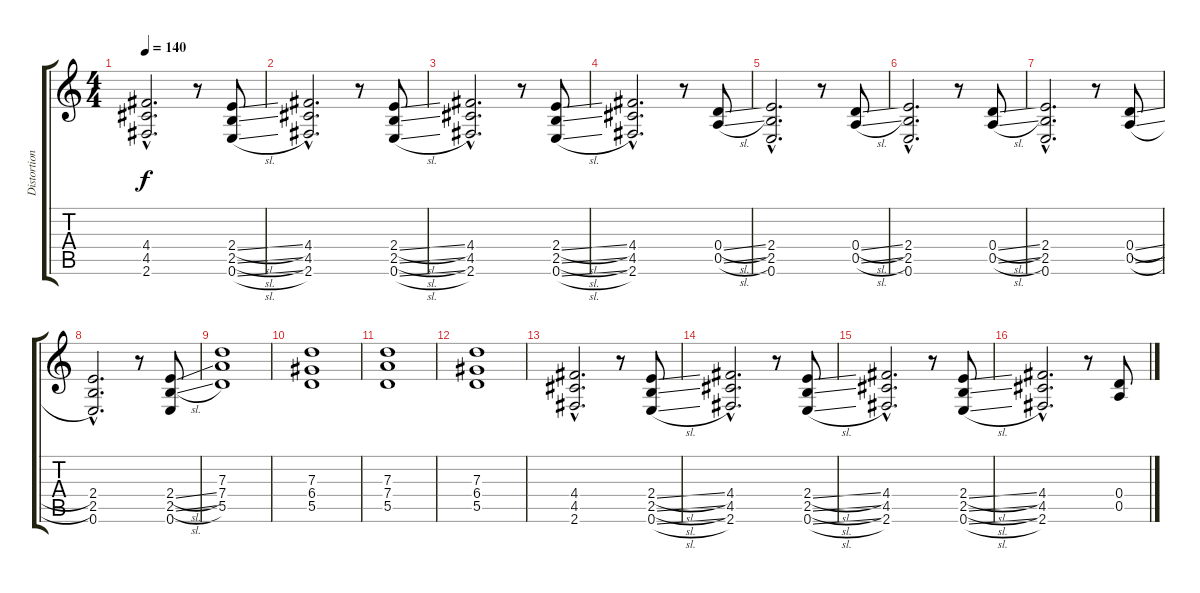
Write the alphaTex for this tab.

\track ("Distortion Guitar" "Distortion") {instrument distortionguitar}
\staff {score tabs}
\tuning (E4 B3 G3 D3 A2 E2) {hide}
\ts (4 4)
\tempo 140
\clef g2
\ks c
(4.4{hac} 4.5{hac} 2.6{hac}).2{d dy f instrument distortionguitar} r.8 (2.4{sl} 2.5{sl} 0.6{sl}).8 |
(4.4{hac} 4.5{hac} 2.6{hac}).2{d} r.8 (2.4{sl} 2.5{sl} 0.6{sl}).8 |
(4.4{hac} 4.5{hac} 2.6{hac}).2{d} r.8 (2.4{sl} 2.5{sl} 0.6{sl}).8 |
(4.4{hac} 4.5{hac} 2.6{hac}).2{d} r.8 (0.4{sl} 0.5{sl}).8 |
(2.4{hac} 2.5{hac} 0.6{hac}).2{d} r.8 (0.4{sl} 0.5{sl}).8 |
(2.4{hac} 2.5{hac} 0.6{hac}).2{d} r.8 (0.4{sl} 0.5{sl}).8 |
(2.4{hac} 2.5{hac} 0.6{hac}).2{d} r.8 (0.4{sl} 0.5{sl}).8 |
(2.4{hac} 2.5{hac} 0.6{hac}).2{d} r.8 (2.4{sl} 2.5{sl} 0.6).8 |
(7.3 7.4 5.5).1 |
(7.3 6.4 5.5).1 |
(7.3 7.4 5.5).1 |
(7.3 6.4 5.5).1 |
(4.4{hac} 4.5{hac} 2.6{hac}).2{d} r.8 (2.4{sl} 2.5{sl} 0.6{sl}).8 |
(4.4{hac} 4.5{hac} 2.6{hac}).2{d} r.8 (2.4{sl} 2.5{sl} 0.6{sl}).8 |
(4.4{hac} 4.5{hac} 2.6{hac}).2{d} r.8 (2.4{sl} 2.5{sl} 0.6{sl}).8 |
(4.4{hac} 4.5{hac} 2.6{hac}).2{d} r.8 (0.4{sl} 0.5{sl}).8
